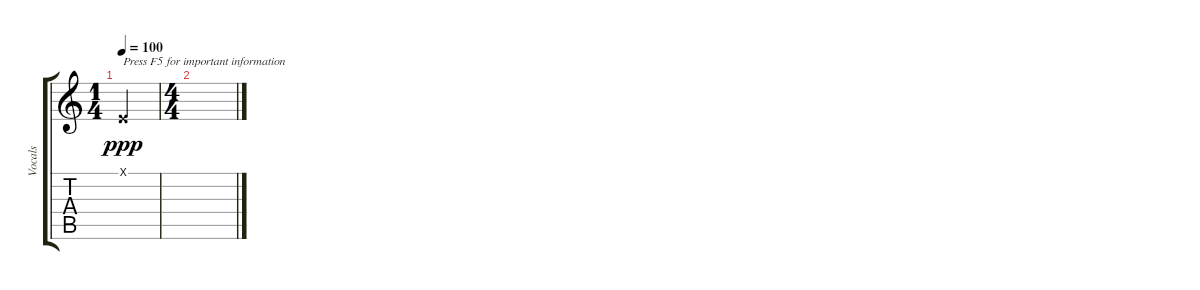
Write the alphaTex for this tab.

\track ("Vocals" "Vocals") {instrument trumpet}
\staff {score tabs}
\tuning (E4 B3 G3 D3 A2 E2) {hide}
\ts (1 4)
\tempo 100
\clef g2
\ks c
0.1{x}.4{txt "Press F5 for important information" dy ppp instrument trumpet} |
\ts (4 4)
